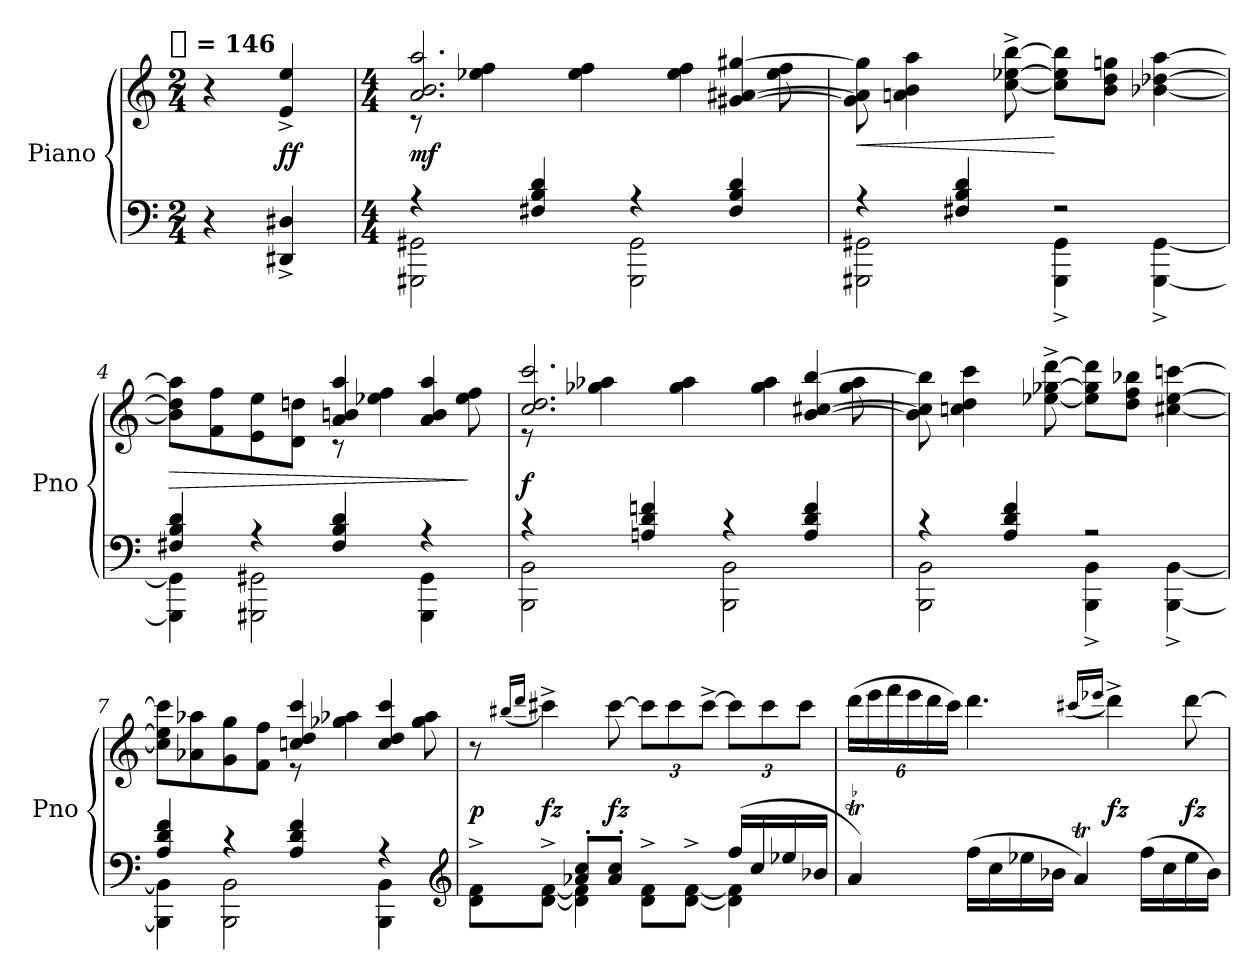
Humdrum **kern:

**kern	**kern	**dynam
*part1	*part1	*part1
*staff2	*staff1	*staff1/2
*I"Piano	*	*
*I'Pno	*	*
*clefF4	*clefG2	*
*k[]	*k[]	*
*C:	*C:	*
!!LO:TX:omd:t=[quarter] = 146
*M2/4	*M2/4	*
*MM146	*MM146	*
=1	=1	=1
4r	4r	.
4DD#X^ 4D#X^	4e^ 4ee^	ff
=2	=2	=2
*M4/4	*M4/4	*
*^	*^	*
4r	2GGG#X 2GG#X	2.a 2.b 2.aa	8r	mf
.	.	.	4ee-X 4ff	.
4F#X 4B 4d	.	.	.	.
.	.	.	4ee- 4ff	.
4r	2GGG# 2GG#	.	.	.
.	.	.	4ee- 4ff	.
4F# 4B 4d	.	[4g#X [4a#X [4gg#X	.	.
.	.	.	8ee- 8ff	.
*	*	*v	*v	*
=3	=3	=3	=3
4r	2GGG#X 2GG#X	8g#] 8a#] 8gg#]	<
.	.	4an 4b 4aa	.
4F#X 4B 4d	.	.	.
.	.	[8cc^ [8ee-X^ [8bb^	.
2r	4GGG#^ 4GG#^	8cc] 8ee-] 8bb]L	[
.	.	8b 8dd 8ggnJ	.
.	[4GGG#^ [4GG#^	[4b-X [4dd-X [4aa	.
=4	=4	=4	=4
*	*	*^	*
4F#X 4B 4d	4GGG#] 4GG#]	2ryy	8b-] 8dd-] 8aa]L	>
.	.	.	8f 8ff	.
4r	2GGG#X 2GG#X	.	8e 8ee	.
.	.	.	8d 8ddnJ	.
4F# 4B 4d	.	4a 4bn 4aa	8r	.
.	.	.	4ee-X 4ff	.
4r	4GGG# 4GG#	4a 4b 4aa	.	.
.	.	.	8ee- 8ff	]
=5	=5	=5	=5	=5
4r	2BBB 2BB	2.cc 2.dd 2.ccc	8r	f
.	.	.	4gg-X 4aa-X	.
4An 4d 4fn	.	.	.	.
.	.	.	4gg- 4aa-	.
4r	2BBB 2BB	.	.	.
.	.	.	4gg- 4aa-	.
4A 4d 4f	.	[4b [4cc#X [4bb	.	.
.	.	.	8gg- 8aa-	.
*	*	*v	*v	*
=6	=6	=6	=6
4r	2BBB 2BB	8b] 8cc#] 8bb]	.
.	.	4ccn 4dd 4ccc	.
4A 4d 4f	.	.	.
.	.	[8ee-X^ [8gg-X^ [8ddd^	.
2r	4BBB^ 4BB^	8ee-] 8gg-] 8ddd]L	.
.	.	8dd 8ff 8bb-XJ	.
.	[4BBB^ [4BB^	[4cc#X [4ee- [4cccn	.
=7	=7	=7	=7
*	*	*^	*
4A 4d 4f	4BBB] 4BB]	8ryy	8cc#] 8ee-] 8ccc]L	.
.	.	8ryy	8a-X 8aa-X	.
4r	2BBB 2BB	8ryy	8g 8gg	.
.	.	8ryy	8f 8ffJ	.
4A 4d 4f	.	4ccn 4dd 4ccc	8r	.
.	.	.	4gg-X 4aa-X	.
4r	4BBB 4BB	4cc 4dd 4ccc	.	.
.	.	.	8gg- 8aa-	.
*	*	*v	*v	*
*clefG2	*	*	*
=8	=8	=8	=8
8ryy	8d^\ 8f^\L	8r	p
.	.	(16qqbb#X/LL	.
.	.	16qqddd/JJ	.
8ryy	[8d^ [8f^J	4ccc#X^)	fz
8a-X' 8cc'L	4d] 4f]	.	.
8a-' 8cc'J	.	[8ccc#	fz
12ryy	8d^\ 8f^\L	12ccc#L]	.
24ryy	.	12ccc#	.
24ryy	[8d^ [8f^J	.	.
12ryy	.	[12ccc#^J	.
(16ffLL	4d] 4f]	12ccc#L]	.
16cc	.	.	.
.	.	12ccc#	.
16ee-X	.	.	.
.	.	12ccc#J	.
16b-XJJ	.	.	.
*v	*v	*	*
=9	=9	=9
!LO:TR:acc=-	!	!
4at)	(24dddLL	.
.	24eee	.
.	24fff	.
.	24eee	.
.	24ddd	.
.	24cccJJ)	.
(16ffLL	4.ddd	.
16cc	.	.
16ee-X	.	.
16b-XJJ	.	.
4at)	.	.
.	(16qqccc#X/LL	.
.	16qqeee-X/JJ	.
.	4ddd^)	fz
(16ffLL	.	.
16cc	.	.
16ee-	[8ddd	fz
16b-JJ)	.	.
=	=	=
*-	*-	*-
